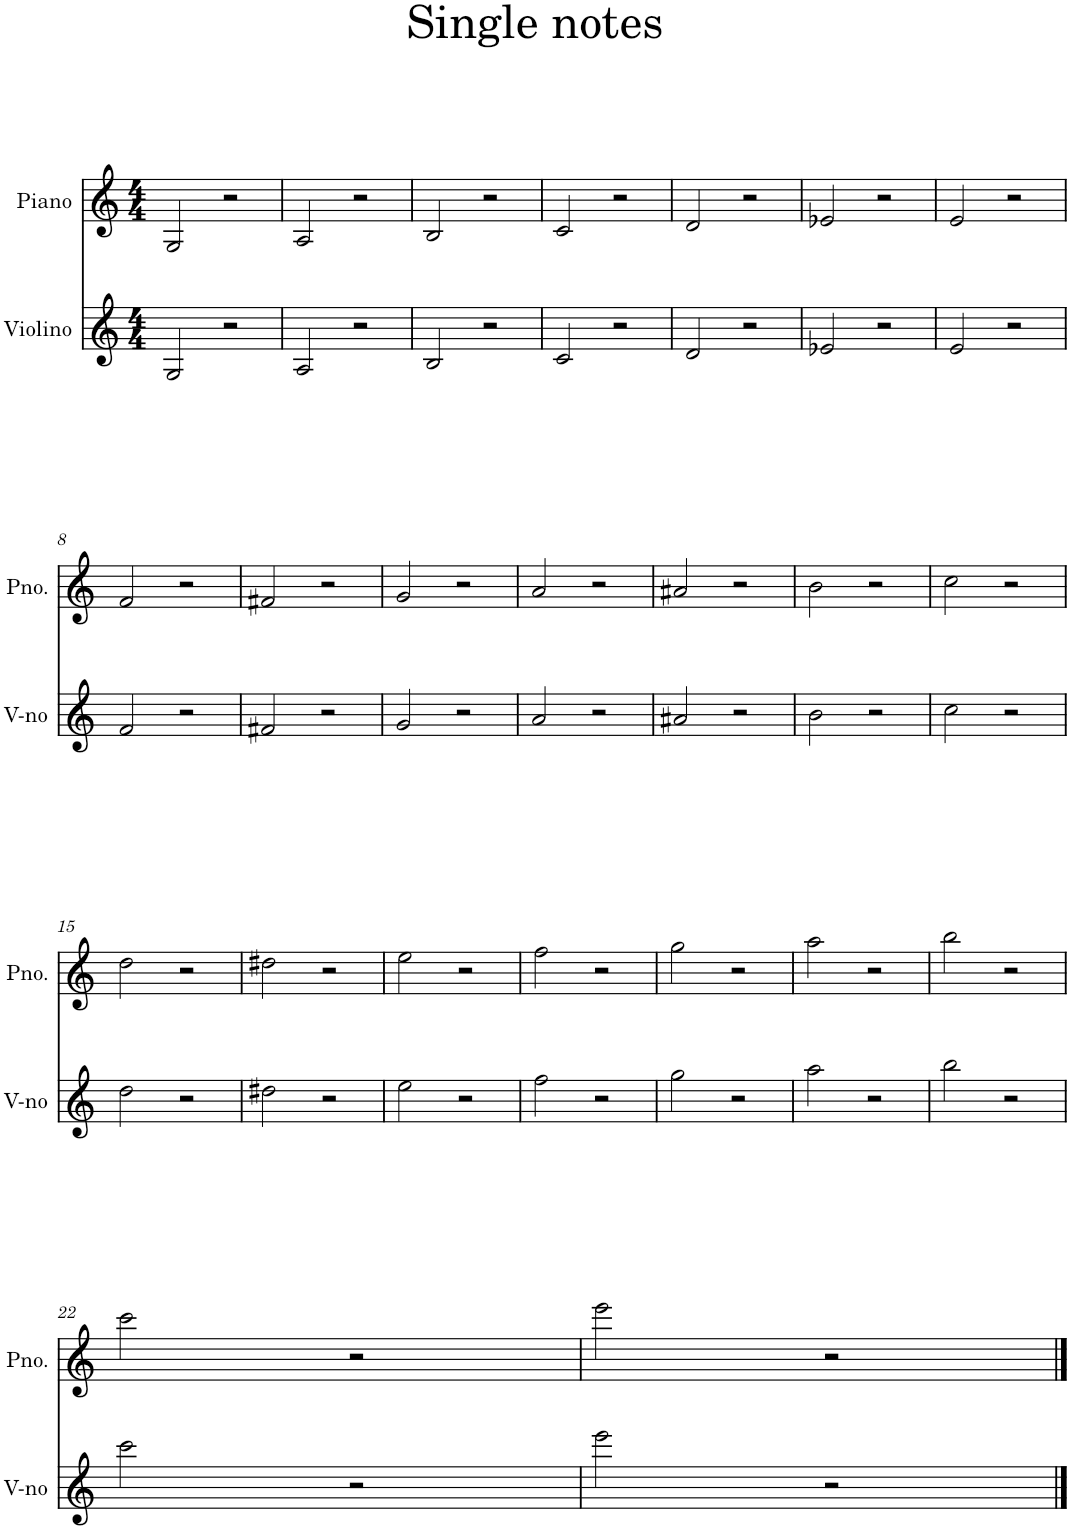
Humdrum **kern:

**kern	**kern
*part2	*part1
*staff2	*staff1
*I"Violino	*I"Piano
*I'V-no	*I'Pno.
*clefG2	*clefG2
*k[]	*k[]
*M4/4	*M4/4
=1	=1
2G/	2G/
2r	2r
=2	=2
2A/	2A/
2r	2r
=3	=3
2B/	2B/
2r	2r
=4	=4
2c/	2c/
2r	2r
=5	=5
2d/	2d/
2r	2r
=6	=6
2e-X/	2e-X/
2r	2r
=7	=7
2e/	2e/
2r	2r
!!LO:LB:g=z
=8	=8
2f/	2f/
2r	2r
=9	=9
2f#X/	2f#X/
2r	2r
=10	=10
2g/	2g/
2r	2r
=11	=11
2a/	2a/
2r	2r
=12	=12
2a#X/	2a#X/
2r	2r
=13	=13
2b\	2b\
2r	2r
=14	=14
2cc\	2cc\
2r	2r
!!LO:LB:g=z
=15	=15
2dd\	2dd\
2r	2r
=16	=16
2dd#X\	2dd#X\
2r	2r
=17	=17
2ee\	2ee\
2r	2r
=18	=18
2ff\	2ff\
2r	2r
=19	=19
2gg\	2gg\
2r	2r
=20	=20
2aa\	2aa\
2r	2r
=21	=21
2bb\	2bb\
2r	2r
!!LO:LB:g=z
=22	=22
2ccc\	2ccc\
2r	2r
=23	=23
2eee\	2eee\
2r	2r
==	==
*-	*-
